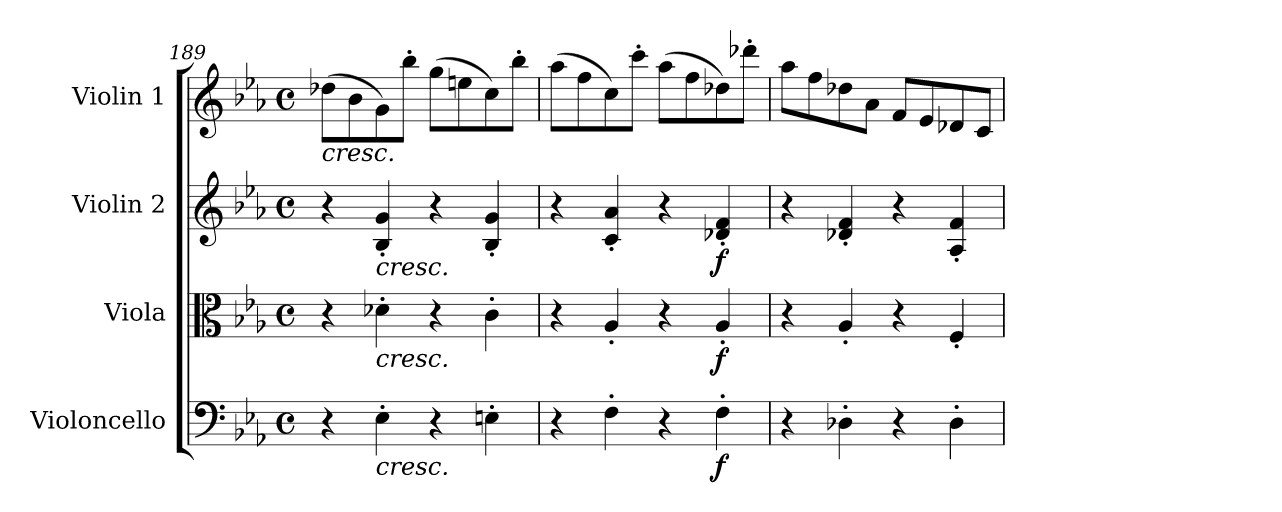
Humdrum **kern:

**kern	**dynam	**kern	**dynam	**kern	**dynam	**kern
*part4	*part4	*part3	*part3	*part2	*part2	*part1
*staff4	*staff4	*staff3	*staff3	*staff2	*staff2	*staff1
*I"Violoncello	*	*I"Viola	*	*I"Violin 2	*	*I"Violin 1
*I'Vc	*	*I'Vla	*	*I'Vln	*	*I'Vln
!!LO:LB:g=z
*clefF4	*	*clefC3	*	*clefG2	*	*clefG2
*k[b-e-a-]	*	*k[b-e-a-]	*	*k[b-e-a-]	*	*k[b-e-a-]
*M4/4	*	*M4/4	*	*M4/4	*	*M4/4
*met(c)	*	*met(c)	*	*met(c)	*	*met(c)
=189	=189	=189	=189	=189	=189	=189
!	!	!	!	!	!	!LO:TX:b:i:t=cresc.
4r	.	4r	.	4r	.	(8dd-X\L
.	.	.	.	.	.	8b-\
!	!	!	!	!LO:TX:b:i:t=cresc.	!	!
!	!	!LO:TX:b:i:t=cresc.	!	!	!	!
!LO:TX:b:i:t=cresc.	!	!	!	!	!	!
4E-'\	.	4d-X'\	.	4B-/' 4g/'	.	8g\)
.	.	.	.	.	.	8bb-'\J
4r	.	4r	.	4r	.	(8gg\L
.	.	.	.	.	.	8een\
4En'\	.	4c'\	.	4B-/' 4g/'	.	8cc\)
.	.	.	.	.	.	8bb-'\J
=190	=190	=190	=190	=190	=190	=190
4r	.	4r	.	4r	.	(8aa-\L
.	.	.	.	.	.	8ff\
4F'\	.	4A-'/	.	4c/' 4a-/'	.	8cc\)
.	.	.	.	.	.	8ccc'\J
4r	.	4r	.	4r	.	(8aa-\L
.	.	.	.	.	.	8ff\
!	!LO:DY:b	!	!LO:DY:b	!	!LO:DY:b	!
4F'\	f	4A-'/	f	4d-X/' 4f/'	f	8dd-X\)
.	.	.	.	.	.	8ddd-X'\J
=191	=191	=191	=191	=191	=191	=191
4r	.	4r	.	4r	.	8aa-\L
.	.	.	.	.	.	8ff\
4D-X'\	.	4A-'/	.	4d-X/' 4f/'	.	8dd-X\
.	.	.	.	.	.	8a-\J
4r	.	4r	.	4r	.	8f/L
.	.	.	.	.	.	8e-/
4D-'\	.	4F'/	.	4A-/' 4f/'	.	8d-X/
.	.	.	.	.	.	8c/J
=	=	=	=	=	=	=
*-	*-	*-	*-	*-	*-	*-
